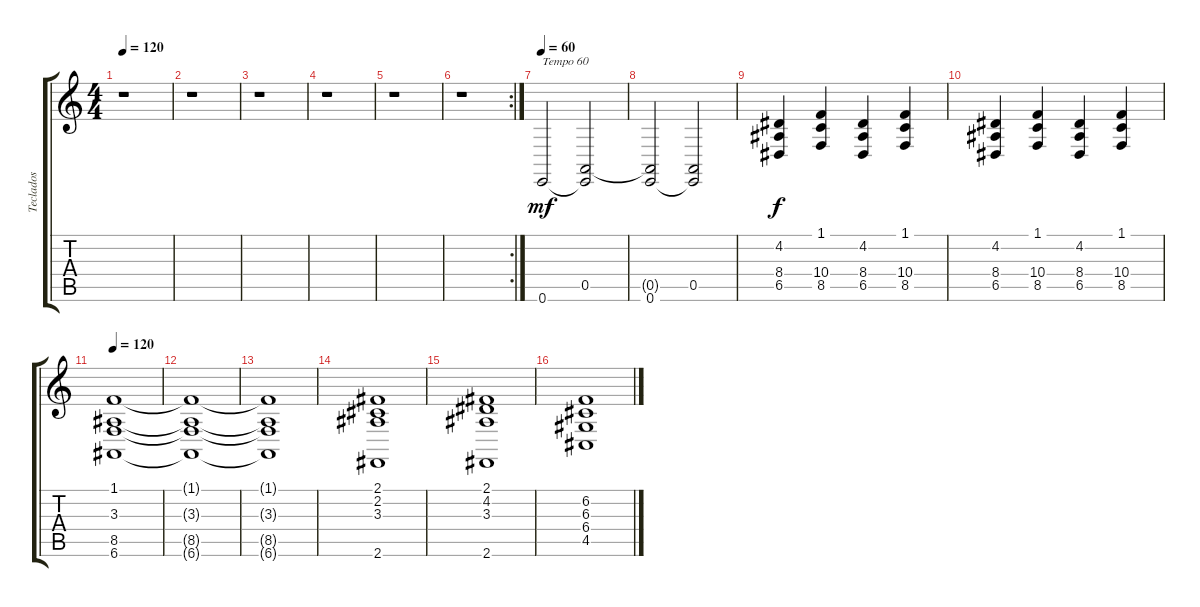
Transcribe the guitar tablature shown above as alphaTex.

\track ("Teclados" "Teclados") {instrument harpsichord}
\staff {score tabs}
\tuning (E4 B3 G3 D3 A2 E2) {hide}
\ts (4 4)
\tempo 120
\clef g2
\ks c
r.1{dy f} |
r.1 |
r.1 |
r.1 |
r.1 |
\rc 2
r.1 |
\tempo 60
0.6.2{txt "Tempo 60" dy mf instrument seashore} (0.5 0.6{t}).2 |
(0.5{t} 0.6).2 (0.5 0.6{t}).2 |
(4.2 8.4 6.5).4{dy f volume 10 instrument choiraahs} (1.1 10.4 8.5).4 (4.2 8.4 6.5).4 (1.1 10.4 8.5).4 |
(4.2 8.4 6.5).4 (1.1 10.4 8.5).4 (4.2 8.4 6.5).4 (1.1 10.4 8.5).4 |
\tempo 120
(1.1 3.3 8.5 6.6).1 |
(1.1{t} 3.3{t} 8.5{t} 6.6{t}).1 |
(1.1{t} 3.3{t} 8.5{t} 6.6{t}).1 |
(2.1 2.2 3.3 2.6).1 |
(2.1 4.2 3.3 2.6).1 |
(6.2 6.3 6.4 4.5).1
